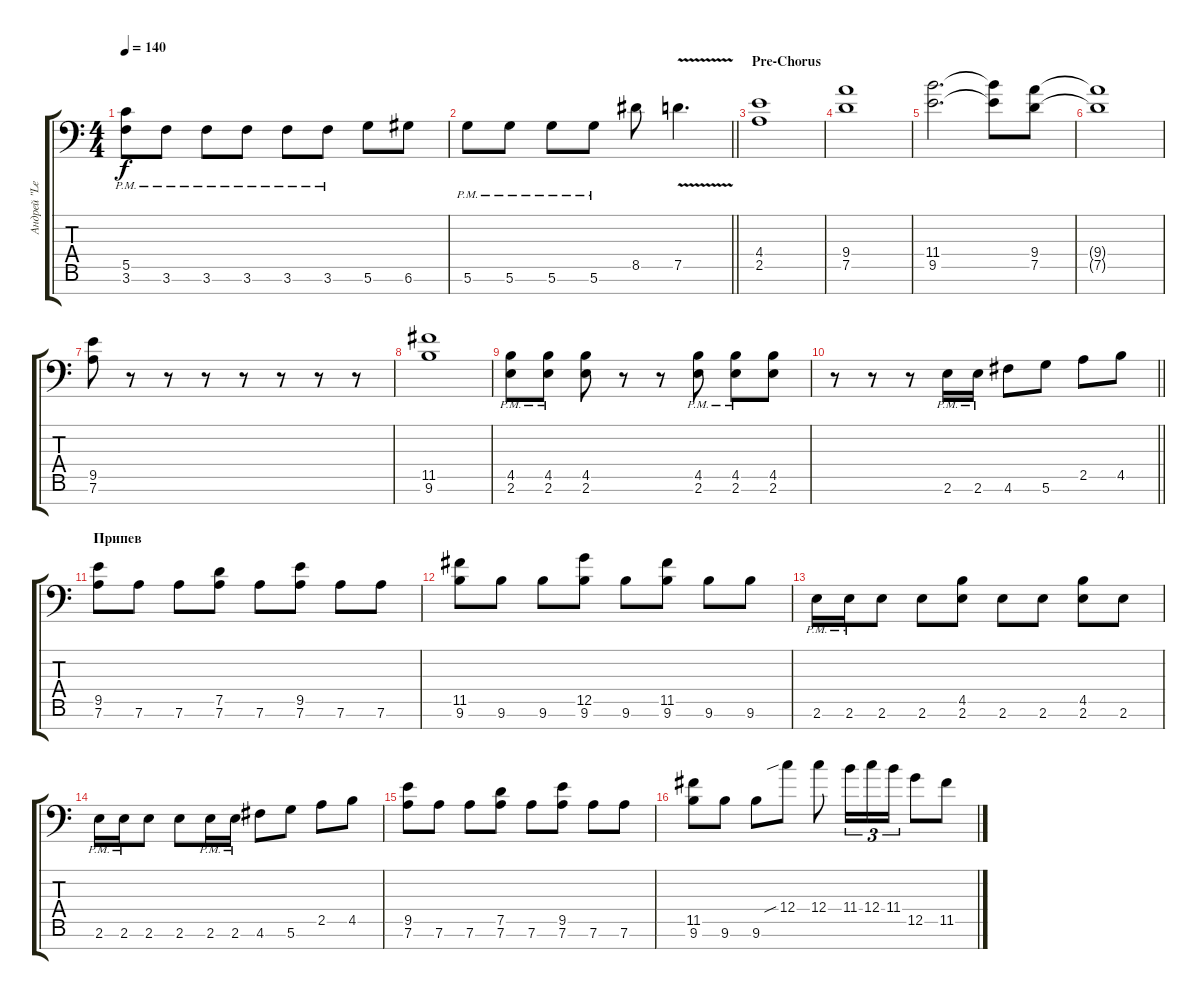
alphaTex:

\track ("Андрей \"Leo\" Леонтьев" "Андрей \"Le") {instrument overdrivenguitar}
\staff {score tabs}
\tuning (D4 A3 F3 C3 G2 D2 A1) {hide}
\ts (4 4)
\tempo 140
\clef f4
\ks c
(5.5{pm} 3.6{pm}).8{dy f} 3.6{pm}.8 3.6{pm}.8 3.6{pm}.8 3.6{pm}.8 3.6{pm}.8 5.6.8 6.6.8 |
\barLineRight lightlight
5.6{pm}.8 5.6{pm}.8 5.6{pm}.8 5.6{pm}.8 8.5.8 7.5{v}.4{d instrument guitarharmonics} |
\section ("" "Pre-Chorus")
(4.4 2.5).1{instrument overdrivenguitar} |
(9.4 7.5).1 |
(11.4 9.5).2{d} (11.4{t} 9.5{t}).8 (9.4 7.5).8 |
(9.4{t} 7.5{t}).1 |
(9.5 7.6).8 r.8 r.8 r.8 r.8 r.8 r.8 r.8 |
(11.5 9.6).1 |
(4.5{pm} 2.6{pm}).8 (4.5{pm} 2.6{pm}).8 (4.5 2.6).8 r.8 r.8 (4.5{pm} 2.6{pm}).8 (4.5{pm} 2.6{pm}).8 (4.5 2.6).8 |
\barLineRight lightlight
r.8 r.8 r.8 2.6{pm}.16 2.6{pm}.16 4.6.8 5.6.8 2.5.8 4.5.8 |
\section ("" "Припев")
(9.5 7.6).8 7.6.8 7.6.8 (7.5 7.6).8 7.6.8 (9.5 7.6).8 7.6.8 7.6.8 |
(11.5 9.6).8 9.6.8 9.6.8 (12.5 9.6).8 9.6.8 (11.5 9.6).8 9.6.8 9.6.8 |
2.6{pm}.16 2.6{pm}.16 2.6.8 2.6.8 (4.5 2.6).8 2.6.8 2.6.8 (4.5 2.6).8 2.6.8 |
2.6{pm}.16 2.6{pm}.16 2.6.8 2.6.8 2.6{pm}.16 2.6{pm}.16 4.6.8 5.6.8 2.5.8 4.5.8 |
(9.5 7.6).8 7.6.8 7.6.8 (7.5 7.6).8 7.6.8 (9.5 7.6).8 7.6.8 7.6.8 |
(11.5 9.6).8 9.6.8 9.6.8 12.4{sib}.8 12.4.8 11.4.16{tu (3 2)} 12.4.16{tu (3 2)} 11.4.16{tu (3 2)} 12.5.8 11.5.8
